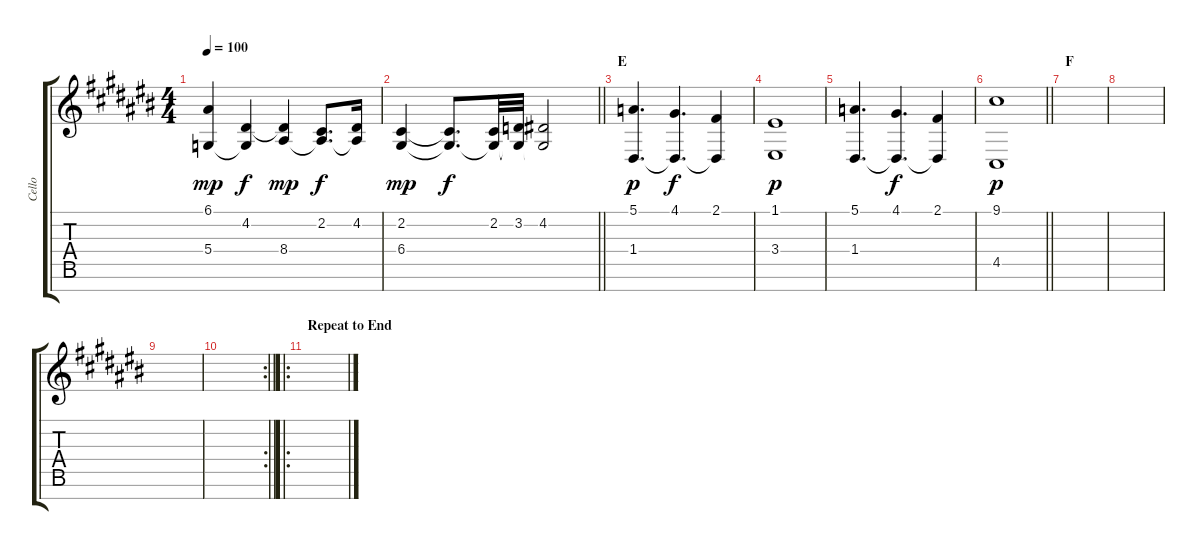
\track ("Cello" "Cello") {instrument cello}
\staff {score tabs}
\tuning (E4 B3 G3 D3 A2 E2 B1) {hide}
\ts (4 4)
\tempo 100
\clef g2
\ks c#
(6.1 5.4).4{dy mp} (4.2 5.4{t}).4{dy f} (4.2{t} 8.4).4{dy mp} (2.2 8.4{t}).8{d dy f} (4.2 8.4{t}).16 |
\barLineRight lightlight
(2.2 6.4).4{dy mp} (2.2{t} 6.4{t}).8{d dy f} (2.2 6.4{t}).32 (3.2 6.4{t}).32 (4.2 6.4{t}).2 |
\section ("" "E")
(5.1 1.4).4{d dy p} (4.1 1.4{t}).4{d dy f} (2.1 1.4{t}).4 |
(1.1 3.4).1{dy p} |
(5.1 1.4).4{d} (4.1 1.4{t}).4{d dy f} (2.1 1.4{t}).4 |
\barLineRight lightlight
(9.1 4.5).1{dy p} |
\section ("" "F")
|
|
|
\rc 2
\barLineRight lightlight
|
\ro
\section ("" "Repeat to End")
